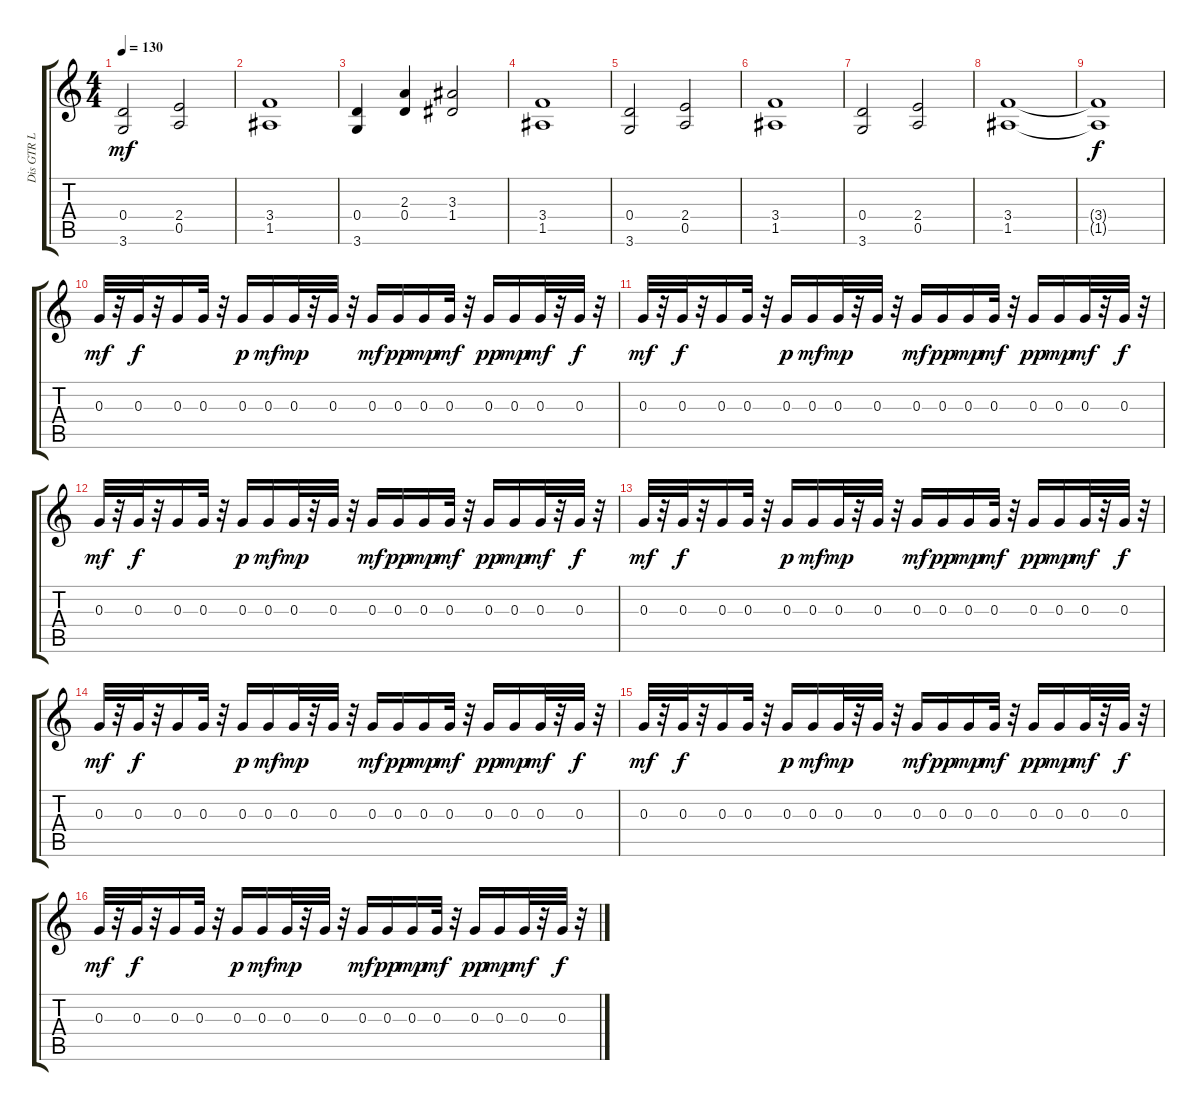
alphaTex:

\track ("Dis GTR L" "Dis GTR L") {instrument distortionguitar}
\staff {score tabs}
\tuning (E4 B3 G3 D3 A2 E2) {hide}
\ts (4 4)
\tempo 130
\clef g2
\ks c
(0.4 3.6).2{dy mf} (2.4 0.5).2 |
(3.4 1.5).1 |
(0.4 3.6).4 (2.3 0.4).4 (3.3 1.4).2 |
(3.4 1.5).1 |
(0.4 3.6).2 (2.4 0.5).2 |
(3.4 1.5).1 |
(0.4 3.6).2 (2.4 0.5).2 |
(3.4 1.5).1 |
(3.4{t} 1.5{t}).1{dy f} |
0.3.32{dy mf} r.32 0.3.32{dy f} r.32 0.3.16 0.3.32 r.32 0.3.16{dy p} 0.3.16{dy mf} 0.3.32{dy mp} r.32 0.3.32 r.32 0.3.16{dy mf} 0.3.16{dy pp} 0.3.16{dy mp} 0.3.32{dy mf} r.32 0.3.16{dy pp} 0.3.16{dy mp} 0.3.32{dy mf} r.32 0.3.32{dy f} r.32 |
0.3.32{dy mf} r.32 0.3.32{dy f} r.32 0.3.16 0.3.32 r.32 0.3.16{dy p} 0.3.16{dy mf} 0.3.32{dy mp} r.32 0.3.32 r.32 0.3.16{dy mf} 0.3.16{dy pp} 0.3.16{dy mp} 0.3.32{dy mf} r.32 0.3.16{dy pp} 0.3.16{dy mp} 0.3.32{dy mf} r.32 0.3.32{dy f} r.32 |
0.3.32{dy mf} r.32 0.3.32{dy f} r.32 0.3.16 0.3.32 r.32 0.3.16{dy p} 0.3.16{dy mf} 0.3.32{dy mp} r.32 0.3.32 r.32 0.3.16{dy mf} 0.3.16{dy pp} 0.3.16{dy mp} 0.3.32{dy mf} r.32 0.3.16{dy pp} 0.3.16{dy mp} 0.3.32{dy mf} r.32 0.3.32{dy f} r.32 |
0.3.32{dy mf} r.32 0.3.32{dy f} r.32 0.3.16 0.3.32 r.32 0.3.16{dy p} 0.3.16{dy mf} 0.3.32{dy mp} r.32 0.3.32 r.32 0.3.16{dy mf} 0.3.16{dy pp} 0.3.16{dy mp} 0.3.32{dy mf} r.32 0.3.16{dy pp} 0.3.16{dy mp} 0.3.32{dy mf} r.32 0.3.32{dy f} r.32 |
0.3.32{dy mf} r.32 0.3.32{dy f} r.32 0.3.16 0.3.32 r.32 0.3.16{dy p} 0.3.16{dy mf} 0.3.32{dy mp} r.32 0.3.32 r.32 0.3.16{dy mf} 0.3.16{dy pp} 0.3.16{dy mp} 0.3.32{dy mf} r.32 0.3.16{dy pp} 0.3.16{dy mp} 0.3.32{dy mf} r.32 0.3.32{dy f} r.32 |
0.3.32{dy mf} r.32 0.3.32{dy f} r.32 0.3.16 0.3.32 r.32 0.3.16{dy p} 0.3.16{dy mf} 0.3.32{dy mp} r.32 0.3.32 r.32 0.3.16{dy mf} 0.3.16{dy pp} 0.3.16{dy mp} 0.3.32{dy mf} r.32 0.3.16{dy pp} 0.3.16{dy mp} 0.3.32{dy mf} r.32 0.3.32{dy f} r.32 |
0.3.32{dy mf} r.32 0.3.32{dy f} r.32 0.3.16 0.3.32 r.32 0.3.16{dy p} 0.3.16{dy mf} 0.3.32{dy mp} r.32 0.3.32 r.32 0.3.16{dy mf} 0.3.16{dy pp} 0.3.16{dy mp} 0.3.32{dy mf} r.32 0.3.16{dy pp} 0.3.16{dy mp} 0.3.32{dy mf} r.32 0.3.32{dy f} r.32
